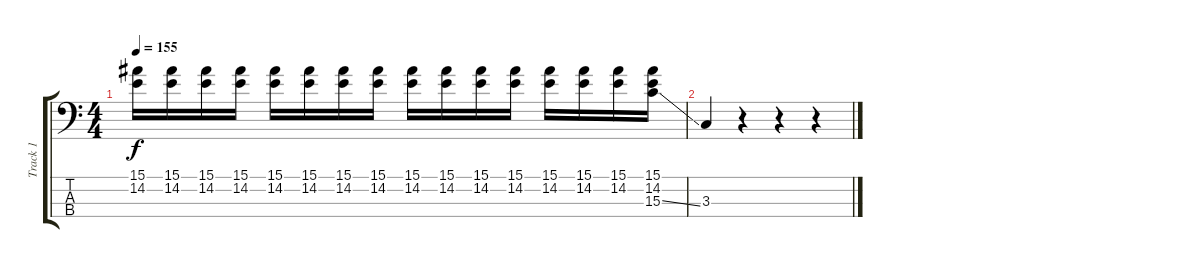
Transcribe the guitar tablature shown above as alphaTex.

\track ("Track 1" "Track 1") {instrument electricbassfinger}
\staff {score tabs}
\tuning (G2 D2 A1 E1) {hide}
\ts (4 4)
\tempo 155
\clef f4
\ks c
(15.1 14.2).16{dy f} (15.1 14.2).16 (15.1 14.2).16 (15.1 14.2).16 (15.1 14.2).16 (15.1 14.2).16 (15.1 14.2).16 (15.1 14.2).16 (15.1 14.2).16 (15.1 14.2).16 (15.1 14.2).16 (15.1 14.2).16 (15.1 14.2).16 (15.1 14.2).16 (15.1 14.2).16 (15.1 14.2 15.3{ss}).16 |
3.3.4 r.4 r.4 r.4
